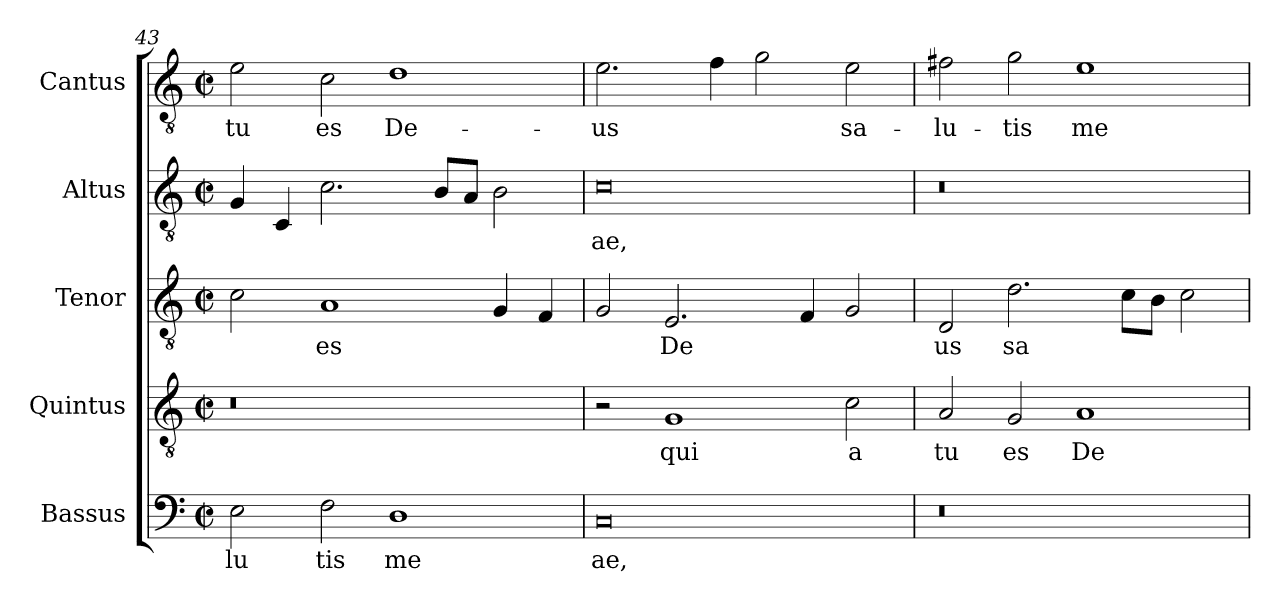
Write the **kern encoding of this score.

**kern	**text	**kern	**text	**kern	**text	**kern	**text	**kern	**text
*part5	*part5	*part4	*part4	*part3	*part3	*part2	*part2	*part1	*part1
*staff5	*staff5	*staff4	*staff4	*staff3	*staff3	*staff2	*staff2	*staff1	*staff1
*I"Bassus	*	*I"Quintus	*	*I"Tenor	*	*I"Altus	*	*I"Cantus	*
*clefF4	*	*clefGv2	*	*clefGv2	*	*clefGv2	*	*clefGv2	*
*M2/2	*	*M2/2	*	*M2/2	*	*M2/2	*	*M2/2	*
*met(c|)	*	*met(c|)	*	*met(c|)	*	*met(c|)	*	*met(c|)	*
=43	=43	=43	=43	=43	=43	=43	=43	=43	=43
!	!LO:LY:b:cj	!	!	!	!	!	!	!	!LO:LY:b:cj
2E\	lu	0r	.	2c\	.	4G/	.	2e\	tu
.	.	.	.	.	.	4C/	.	.	.
!	!LO:LY:b:cj	!	!	!	!LO:LY:b:cj	!	!	!	!LO:LY:b:cj
2F\	tis	.	.	1A	es	2.c\	.	2c\	es
!	!LO:LY:b:cj	!	!	!	!	!	!	!	!LO:LY:b:cj
1D	me	.	.	.	.	.	.	1d	De-
.	.	.	.	.	.	8B/L	.	.	.
.	.	.	.	.	.	8A/J	.	.	.
.	.	.	.	4G/	.	2B\	.	.	.
.	.	.	.	4F/	.	.	.	.	.
=44	=44	=44	=44	=44	=44	=44	=44	=44	=44
!	!LO:LY:b:cj	!	!	!	!	!	!LO:LY:b:cj	!	!LO:LY:b:cj
0C	ae,	2r	.	2G/	.	0c	ae,	2.e\	-us
!	!	!	!LO:LY:b:cj	!	!LO:LY:b	!	!	!	!
.	.	1G	qui	2.E/	De	.	.	.	.
.	.	.	.	.	.	.	.	4f\	.
.	.	.	.	.	.	.	.	2g\	.
.	.	.	.	4F/	.	.	.	.	.
!	!	!	!LO:LY:b:cj	!	!	!	!	!	!LO:LY:b:cj
.	.	2c\	a	2G/	.	.	.	2e\	sa-
=45	=45	=45	=45	=45	=45	=45	=45	=45	=45
!	!	!	!LO:LY:b:cj	!	!LO:LY:b:cj	!	!	!	!LO:LY:b:cj
0r	.	2A/	tu	2D/	us	0r	.	2f#X\	-lu-
!	!	!	!LO:LY:b:cj	!	!LO:LY:b:cj	!	!	!	!LO:LY:b:cj
.	.	2G/	es	2.d\	sa	.	.	2g\	-tis
!	!	!	!LO:LY:b:cj	!	!	!	!	!	!LO:LY:b:cj
.	.	1A	De	.	.	.	.	1e	me-
.	.	.	.	8c\L	.	.	.	.	.
.	.	.	.	8B\J	.	.	.	.	.
.	.	.	.	2c\	.	.	.	.	.
=	=	=	=	=	=	=	=	=	=
*-	*-	*-	*-	*-	*-	*-	*-	*-	*-
